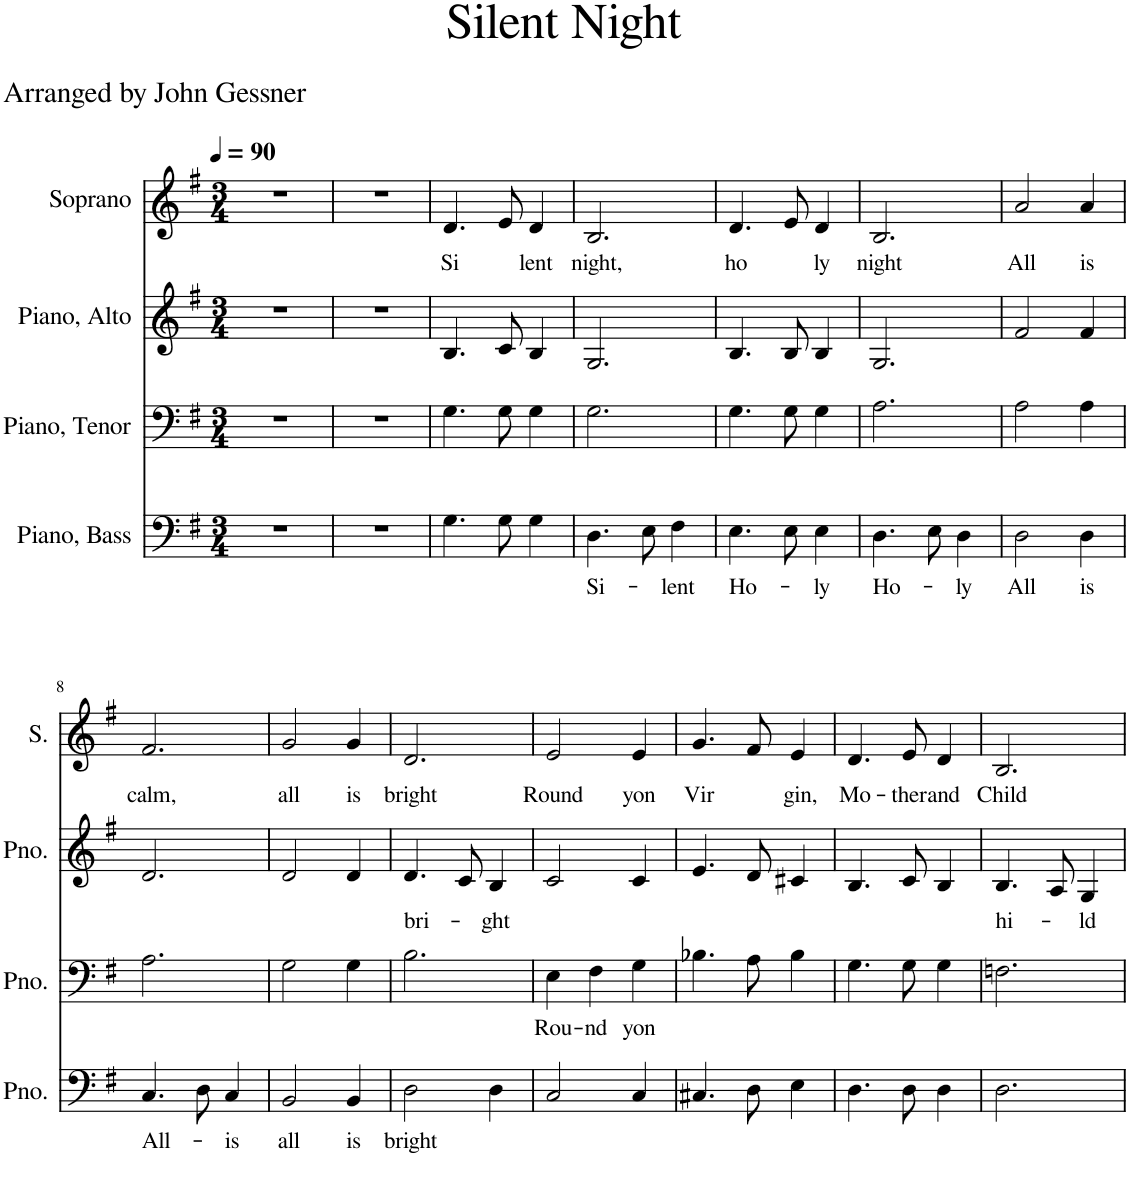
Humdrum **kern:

**kern	**text	**kern	**text	**kern	**text	**kern	**text
*part4	*part4	*part3	*part3	*part2	*part2	*part1	*part1
*staff4	*staff4	*staff3	*staff3	*staff2	*staff2	*staff1	*staff1
*I"Piano, Bass	*	*I"Piano, Tenor	*	*I"Piano, Alto	*	*I"Soprano	*
*I'Pno.	*	*I'Pno.	*	*I'Pno.	*	*I'S.	*
*clefF4	*	*clefF4	*	*clefG2	*	*clefG2	*
*k[f#]	*	*k[f#]	*	*k[f#]	*	*k[f#]	*
*M3/4	*	*M3/4	*	*M3/4	*	*M3/4	*
*MM90	*	*MM90	*	*MM90	*	*MM90	*
=1	=1	=1	=1	=1	=1	=1	=1
2.r	.	2.r	.	2.r	.	2.r	.
=2	=2	=2	=2	=2	=2	=2	=2
2.r	.	2.r	.	2.r	.	2.r	.
=3	=3	=3	=3	=3	=3	=3	=3
!	!	!	!	!	!	!	!LO:LY:b
4.G\	.	4.G\	.	4.B/	.	4.d/	Si
8G\	.	8G\	.	8c/	.	8e/	.
!	!	!	!	!	!	!	!LO:LY:b
4G\	.	4G\	.	4B/	.	4d/	lent
=4	=4	=4	=4	=4	=4	=4	=4
!	!LO:LY:b	!	!	!	!	!	!LO:LY:b
4.D\	Si-	2.G\	.	2.G/	.	2.B/	night,
8E\	.	.	.	.	.	.	.
!	!LO:LY:b	!	!	!	!	!	!
4F#\	-lent	.	.	.	.	.	.
=5	=5	=5	=5	=5	=5	=5	=5
!	!LO:LY:b	!	!	!	!	!	!LO:LY:b
4.E\	Ho-	4.G\	.	4.B/	.	4.d/	ho
8E\	.	8G\	.	8B/	.	8e/	.
!	!LO:LY:b	!	!	!	!	!	!LO:LY:b
4E\	-ly	4G\	.	4B/	.	4d/	ly
=6	=6	=6	=6	=6	=6	=6	=6
!	!LO:LY:b	!	!	!	!	!	!LO:LY:b
4.D\	Ho-	2.A\	.	2.G/	.	2.B/	night
8E\	.	.	.	.	.	.	.
!	!LO:LY:b	!	!	!	!	!	!
4D\	-ly	.	.	.	.	.	.
=7	=7	=7	=7	=7	=7	=7	=7
!	!LO:LY:b	!	!	!	!	!	!LO:LY:b
2D\	All	2A\	.	2f#/	.	2a/	All
!	!LO:LY:b	!	!	!	!	!	!LO:LY:b
4D\	is	4A\	.	4f#/	.	4a/	is
!!LO:LB:g=z
=8	=8	=8	=8	=8	=8	=8	=8
!	!LO:LY:b	!	!	!	!	!	!LO:LY:b
4.C/	All-	2.A\	.	2.d/	.	2.f#/	calm,
8D\	.	.	.	.	.	.	.
!	!LO:LY:b	!	!	!	!	!	!
4C/	-is	.	.	.	.	.	.
=9	=9	=9	=9	=9	=9	=9	=9
!	!LO:LY:b	!	!	!	!	!	!LO:LY:b
2BB/	all	2G\	.	2d/	.	2g/	all
!	!LO:LY:b	!	!	!	!	!	!LO:LY:b
4BB/	is	4G\	.	4d/	.	4g/	is
=10	=10	=10	=10	=10	=10	=10	=10
!	!LO:LY:b	!	!	!	!LO:LY:b	!	!LO:LY:b
2D\	bright	2.B\	.	4.d/	bri-	2.d/	bright
.	.	.	.	8c/	.	.	.
!	!	!	!	!	!LO:LY:b	!	!
4D\	.	.	.	4B/	-ght	.	.
=11	=11	=11	=11	=11	=11	=11	=11
!	!	!	!LO:LY:b	!	!	!	!LO:LY:b
2C/	.	4E\	Rou-	2c/	.	2e/	Round
!	!	!	!LO:LY:b	!	!	!	!
.	.	4F#\	-nd	.	.	.	.
!	!	!	!LO:LY:b	!	!	!	!LO:LY:b
4C/	.	4G\	yon	4c/	.	4e/	yon
=12	=12	=12	=12	=12	=12	=12	=12
!	!	!	!	!	!	!	!LO:LY:b
4.C#X/	.	4.B-X\	.	4.e/	.	4.g/	Vir
8D\	.	8A\	.	8d/	.	8f#/	.
!	!	!	!	!	!	!	!LO:LY:b
4E\	.	4B-\	.	4c#X/	.	4e/	gin,
=13	=13	=13	=13	=13	=13	=13	=13
!	!	!	!	!	!	!	!LO:LY:b
4.D\	.	4.G\	.	4.B/	.	4.d/	Mo-
!	!	!	!	!	!	!	!LO:LY:b
8D\	.	8G\	.	8c/	.	8e/	-ther
!	!	!	!	!	!	!	!LO:LY:b
4D\	.	4G\	.	4B/	.	4d/	and
=14	=14	=14	=14	=14	=14	=14	=14
!	!	!	!	!	!LO:LY:b	!	!LO:LY:b
2.D\	.	2.Fn\	.	4.B/	hi-	2.B/	Child
.	.	.	.	8A/	.	.	.
!	!	!	!	!	!LO:LY:b	!	!
.	.	.	.	4G/	-ld	.	.
=	=	=	=	=	=	=	=
*-	*-	*-	*-	*-	*-	*-	*-
